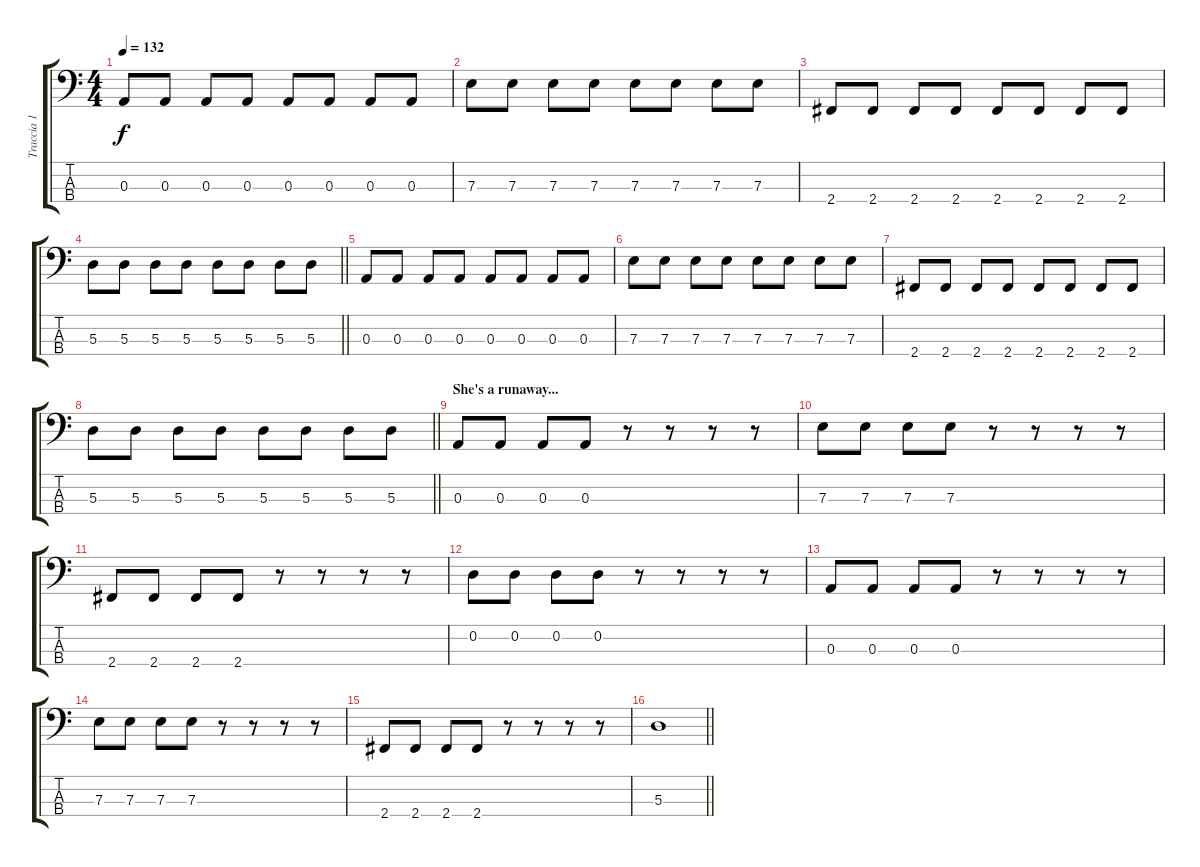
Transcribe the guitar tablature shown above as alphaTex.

\track ("Traccia 1" "Traccia 1") {instrument electricbasspick}
\staff {score tabs}
\tuning (G2 D2 A1 E1) {hide}
\ts (4 4)
\tempo 132
\clef f4
\ks c
0.3.8{dy f} 0.3.8 0.3.8 0.3.8 0.3.8 0.3.8 0.3.8 0.3.8 |
7.3.8 7.3.8 7.3.8 7.3.8 7.3.8 7.3.8 7.3.8 7.3.8 |
2.4.8 2.4.8 2.4.8 2.4.8 2.4.8 2.4.8 2.4.8 2.4.8 |
\barLineRight lightlight
5.3.8 5.3.8 5.3.8 5.3.8 5.3.8 5.3.8 5.3.8 5.3.8 |
\section ("" "")
0.3.8 0.3.8 0.3.8 0.3.8 0.3.8 0.3.8 0.3.8 0.3.8 |
7.3.8 7.3.8 7.3.8 7.3.8 7.3.8 7.3.8 7.3.8 7.3.8 |
2.4.8 2.4.8 2.4.8 2.4.8 2.4.8 2.4.8 2.4.8 2.4.8 |
\barLineRight lightlight
5.3.8 5.3.8 5.3.8 5.3.8 5.3.8 5.3.8 5.3.8 5.3.8 |
\section ("" "She's a runaway...")
0.3.8 0.3.8 0.3.8 0.3.8 r.8 r.8 r.8 r.8 |
7.3.8 7.3.8 7.3.8 7.3.8 r.8 r.8 r.8 r.8 |
2.4.8 2.4.8 2.4.8 2.4.8 r.8 r.8 r.8 r.8 |
0.2.8 0.2.8 0.2.8 0.2.8 r.8 r.8 r.8 r.8 |
0.3.8 0.3.8 0.3.8 0.3.8 r.8 r.8 r.8 r.8 |
7.3.8 7.3.8 7.3.8 7.3.8 r.8 r.8 r.8 r.8 |
2.4.8 2.4.8 2.4.8 2.4.8 r.8 r.8 r.8 r.8 |
\barLineRight lightlight
5.3.1
